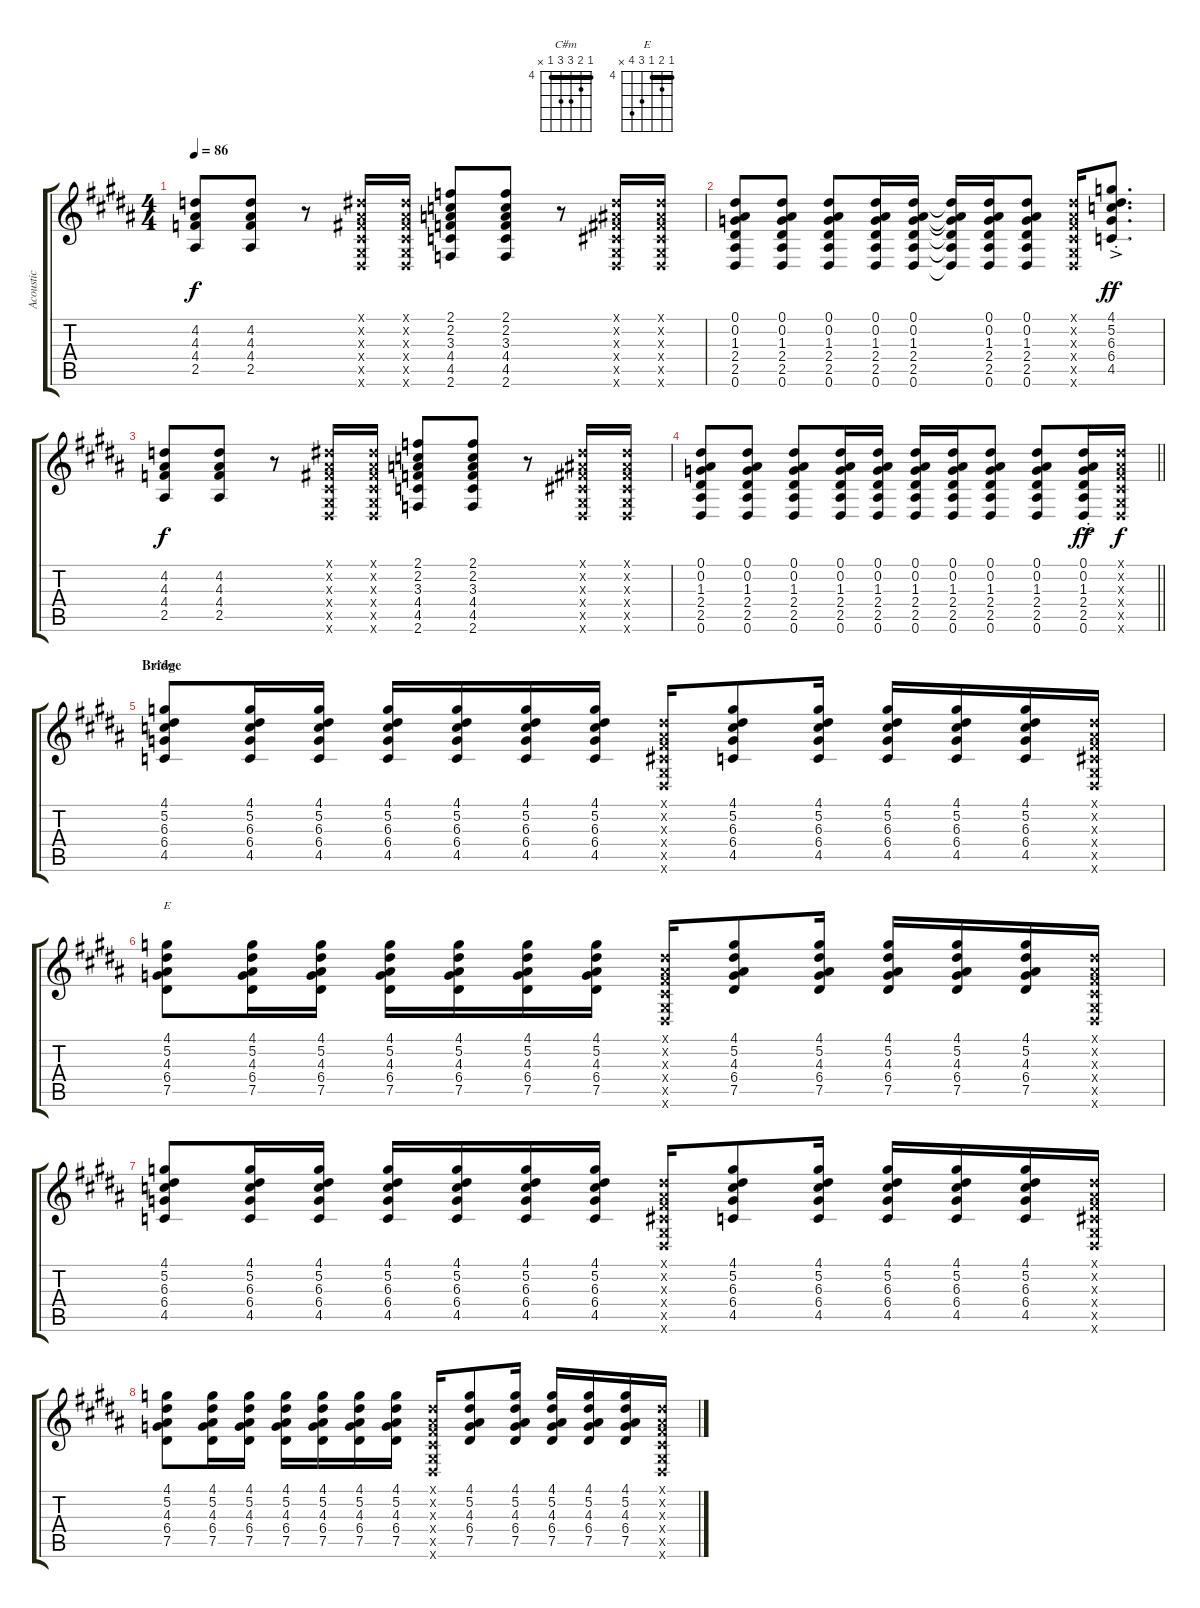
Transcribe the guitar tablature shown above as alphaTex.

\track ("Acoustic" "Acoustic") {instrument acousticguitarsteel}
\staff {score tabs}
\tuning (Eb4 Bb3 Gb3 Db3 Ab2 Eb2) {hide}
\chord ("C#m" 4 5 6 6 4 x) {firstfret 4 barre 4}
\chord ("E" 4 5 4 6 7 x) {firstfret 4 barre 4}
\ts (4 4)
\tempo 86
\clef g2
\ks b
(4.2 4.3 4.4 2.5).8{dy f} (4.2 4.3 4.4 2.5).8 r.8 (0.1{x} 0.2{x} 0.3{x} 0.4{x} 0.5{x} 0.6{x}).16 (0.1{x} 0.2{x} 0.3{x} 0.4{x} 0.5{x} 0.6{x}).16 (2.1 2.2 3.3 4.4 4.5 2.6).8 (2.1 2.2 3.3 4.4 4.5 2.6).8 r.8 (0.1{x} 0.2{x} 0.3{x} 0.4{x} 0.5{x} 0.6{x}).16 (0.1{x} 0.2{x} 0.3{x} 0.4{x} 0.5{x} 0.6{x}).16 |
(0.1 0.2 1.3 2.4 2.5 0.6).8 (0.1 0.2 1.3 2.4 2.5 0.6).8 (0.1 0.2 1.3 2.4 2.5 0.6).8 (0.1 0.2 1.3 2.4 2.5 0.6).16 (0.1 0.2 1.3 2.4 2.5 0.6).16 (0.1{t} 0.2{t} 1.3{t} 2.4{t} 2.5{t} 0.6{t}).16 (0.1 0.2 1.3 2.4 2.5 0.6).16 (0.1 0.2 1.3 2.4 2.5 0.6).8 (0.1{x} 0.2{x} 0.3{x} 0.4{x} 0.5{x} 0.6{x}).16 (4.1 5.2 6.3 6.4 4.5{ac st}).8{d dy ff} |
(4.2 4.3 4.4 2.5).8{dy f} (4.2 4.3 4.4 2.5).8 r.8 (0.1{x} 0.2{x} 0.3{x} 0.4{x} 0.5{x} 0.6{x}).16 (0.1{x} 0.2{x} 0.3{x} 0.4{x} 0.5{x} 0.6{x}).16 (2.1 2.2 3.3 4.4 4.5 2.6).8 (2.1 2.2 3.3 4.4 4.5 2.6).8 r.8 (0.1{x} 0.2{x} 0.3{x} 0.4{x} 0.5{x} 0.6{x}).16 (0.1{x} 0.2{x} 0.3{x} 0.4{x} 0.5{x} 0.6{x}).16 |
\barLineRight lightlight
(0.1 0.2 1.3 2.4 2.5 0.6).8 (0.1 0.2 1.3 2.4 2.5 0.6).8 (0.1 0.2 1.3 2.4 2.5 0.6).8 (0.1 0.2 1.3 2.4 2.5 0.6).16 (0.1 0.2 1.3 2.4 2.5 0.6).16 (0.1 0.2 1.3 2.4 2.5 0.6).16 (0.1 0.2 1.3 2.4 2.5 0.6).16 (0.1 0.2 1.3 2.4 2.5 0.6).8 (0.1 0.2 1.3 2.4 2.5 0.6).8 (0.1 0.2 1.3 2.4 2.5{ac st} 0.6).16{dy ff} (0.1{x} 0.2{x} 0.3{x} 0.4{x} 0.5{x} 0.6{x}).16{dy f} |
\section ("" "Bridge")
(4.1 5.2 6.3 6.4 4.5).8{ch "C#m"} (4.1 5.2 6.3 6.4 4.5).16 (4.1 5.2 6.3 6.4 4.5).16 (4.1 5.2 6.3 6.4 4.5).16 (4.1 5.2 6.3 6.4 4.5).16 (4.1 5.2 6.3 6.4 4.5).16 (4.1 5.2 6.3 6.4 4.5).16 (0.1{x} 0.2{x} 0.3{x} 0.4{x} 0.5{x} 0.6{x}).16 (4.1 5.2 6.3 6.4 4.5).8 (4.1 5.2 6.3 6.4 4.5).16 (4.1 5.2 6.3 6.4 4.5).16 (4.1 5.2 6.3 6.4 4.5).16 (4.1 5.2 6.3 6.4 4.5).16 (0.1{x} 0.2{x} 0.3{x} 0.4{x} 0.5{x} 0.6{x}).16 |
(4.1 5.2 4.3 6.4 7.5).8{ch "E"} (4.1 5.2 4.3 6.4 7.5).16 (4.1 5.2 4.3 6.4 7.5).16 (4.1 5.2 4.3 6.4 7.5).16 (4.1 5.2 4.3 6.4 7.5).16 (4.1 5.2 4.3 6.4 7.5).16 (4.1 5.2 4.3 6.4 7.5).16 (0.1{x} 0.2{x} 0.3{x} 0.4{x} 0.5{x} 0.6{x}).16 (4.1 5.2 4.3 6.4 7.5).8 (4.1 5.2 4.3 6.4 7.5).16 (4.1 5.2 4.3 6.4 7.5).16 (4.1 5.2 4.3 6.4 7.5).16 (4.1 5.2 4.3 6.4 7.5).16 (0.1{x} 0.2{x} 0.3{x} 0.4{x} 0.5{x} 0.6{x}).16 |
(4.1 5.2 6.3 6.4 4.5).8 (4.1 5.2 6.3 6.4 4.5).16 (4.1 5.2 6.3 6.4 4.5).16 (4.1 5.2 6.3 6.4 4.5).16 (4.1 5.2 6.3 6.4 4.5).16 (4.1 5.2 6.3 6.4 4.5).16 (4.1 5.2 6.3 6.4 4.5).16 (0.1{x} 0.2{x} 0.3{x} 0.4{x} 0.5{x} 0.6{x}).16 (4.1 5.2 6.3 6.4 4.5).8 (4.1 5.2 6.3 6.4 4.5).16 (4.1 5.2 6.3 6.4 4.5).16 (4.1 5.2 6.3 6.4 4.5).16 (4.1 5.2 6.3 6.4 4.5).16 (0.1{x} 0.2{x} 0.3{x} 0.4{x} 0.5{x} 0.6{x}).16 |
(4.1 5.2 4.3 6.4 7.5).8 (4.1 5.2 4.3 6.4 7.5).16 (4.1 5.2 4.3 6.4 7.5).16 (4.1 5.2 4.3 6.4 7.5).16 (4.1 5.2 4.3 6.4 7.5).16 (4.1 5.2 4.3 6.4 7.5).16 (4.1 5.2 4.3 6.4 7.5).16 (0.1{x} 0.2{x} 0.3{x} 0.4{x} 0.5{x} 0.6{x}).16 (4.1 5.2 4.3 6.4 7.5).8 (4.1 5.2 4.3 6.4 7.5).16 (4.1 5.2 4.3 6.4 7.5).16 (4.1 5.2 4.3 6.4 7.5).16 (4.1 5.2 4.3 6.4 7.5).16 (0.1{x} 0.2{x} 0.3{x} 0.4{x} 0.5{x} 0.6{x}).16
